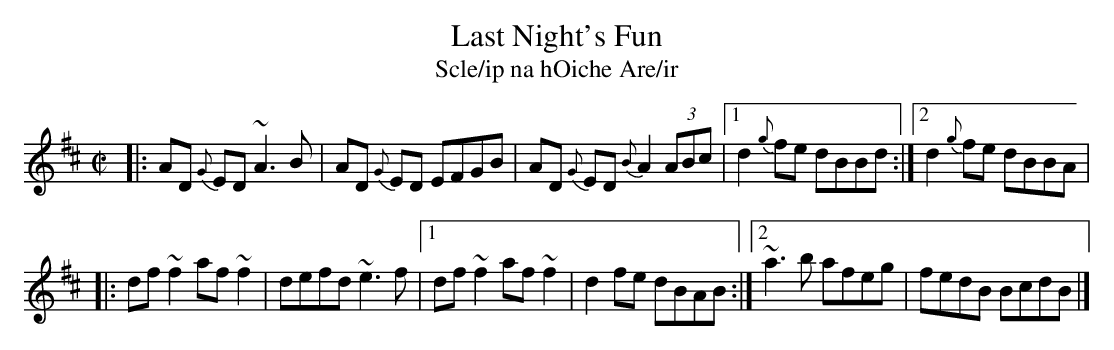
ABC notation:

X:1
T:Last Night's Fun
T:Scle/ip na hOiche Are/ir
E:10
M:C|
K:D
|:AD {G}ED ~A3 B|AD {G}ED EFGB|AD {G}ED {B}A2 (3ABc|1d2 {g}fe dBBd:|2d2 {g}fe dBBA|*
|:df ~f2 af ~f2|defd ~e3 f|1df ~f2 af ~f2|d2 fe dBAB:|2 ~a3 b afeg|fedB BcdB|]**
